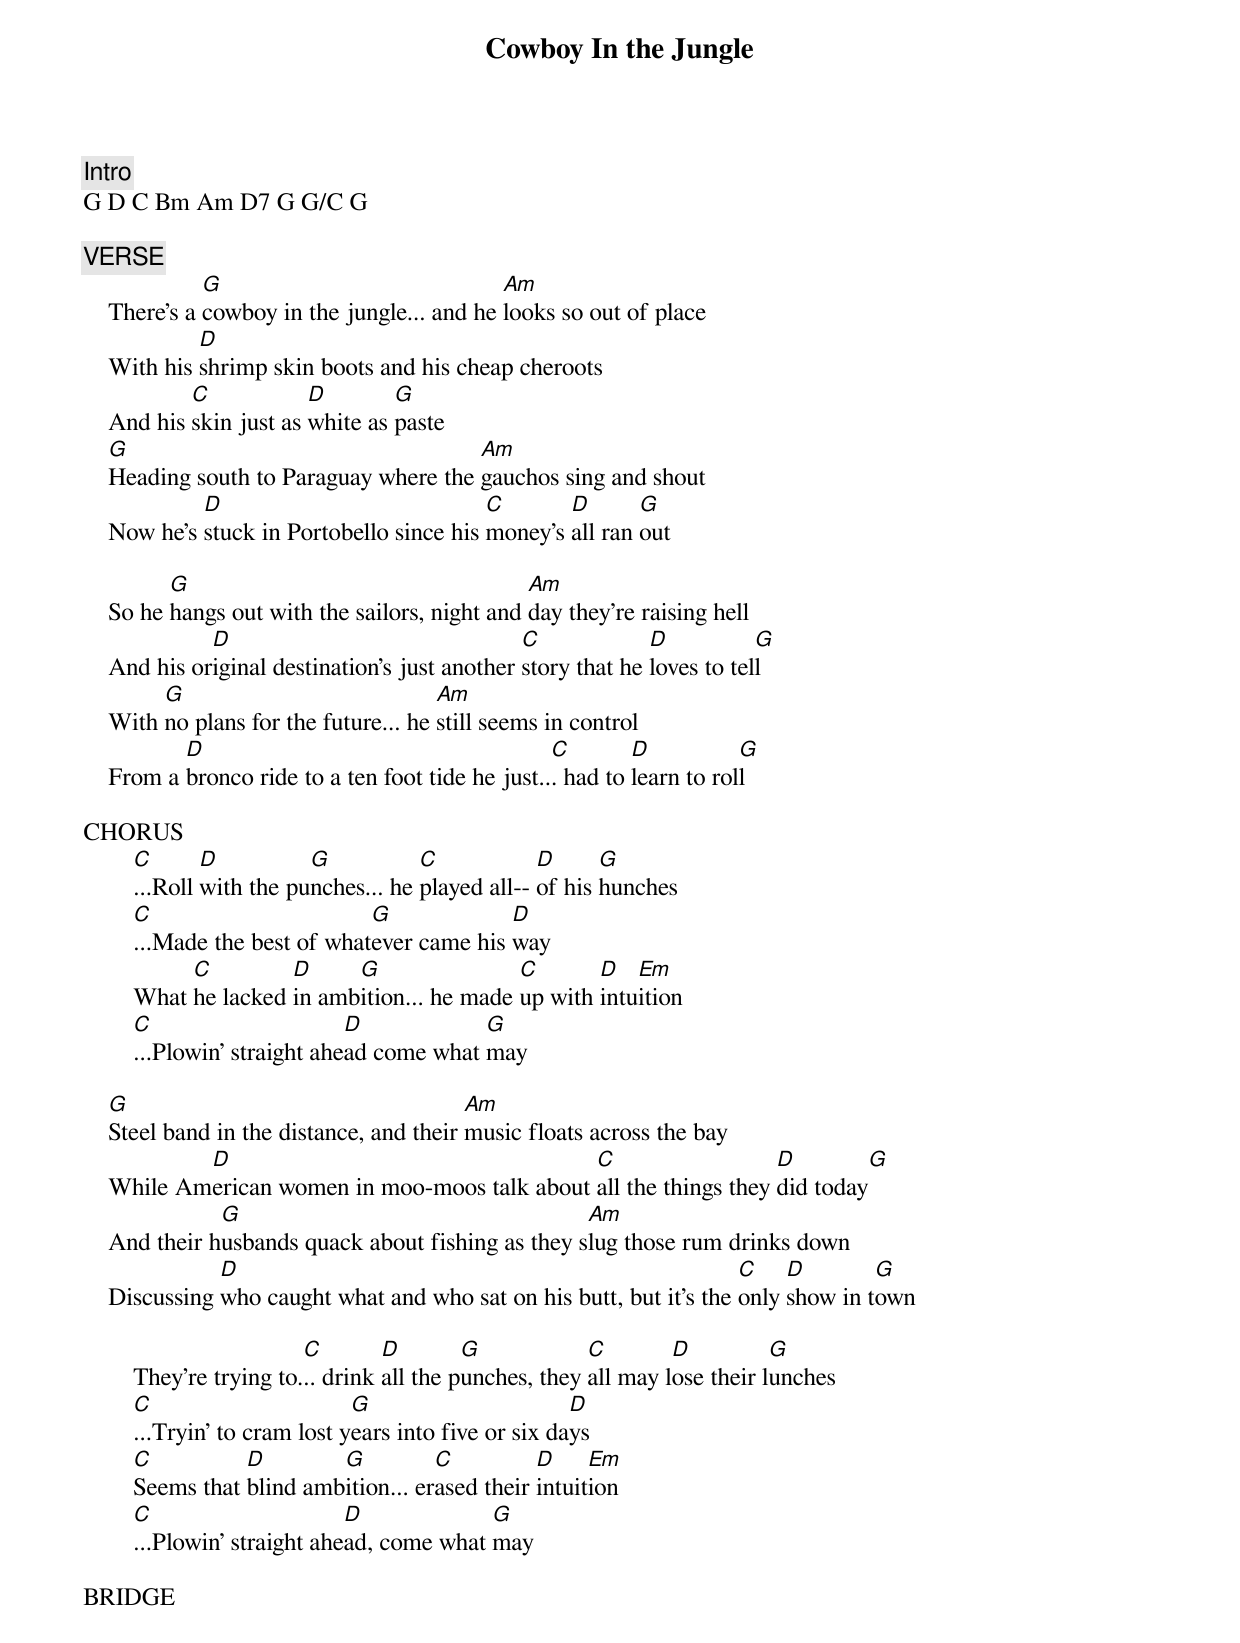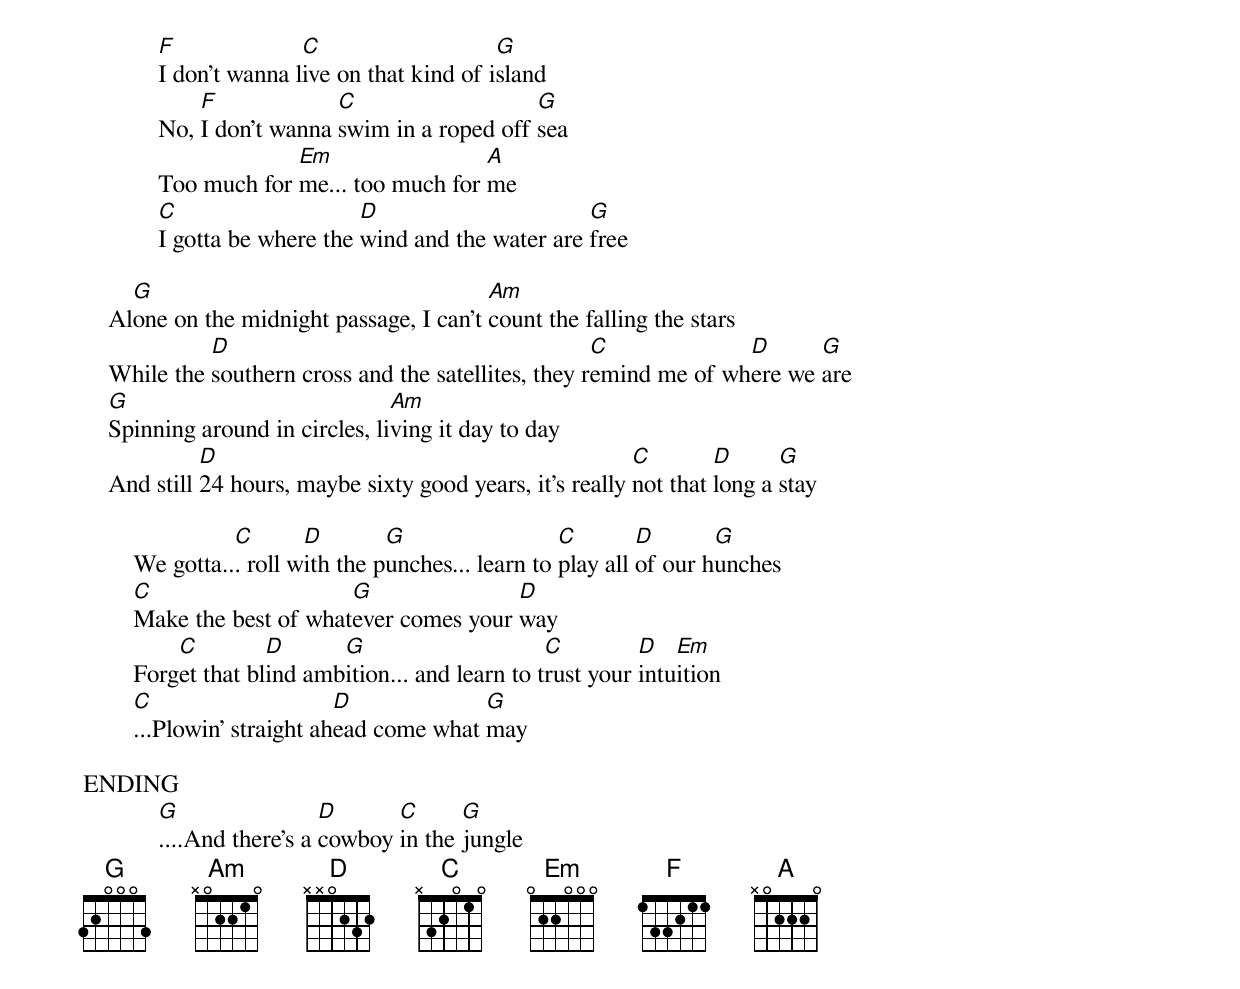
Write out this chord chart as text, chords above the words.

Cowboy In the Jungle

Intro
G D C Bm Am D7 G G/C G

VERSE
              G                              Am
    There’s a cowboy in the jungle... and he looks so out of place
             D
    With his shrimp skin boots and his cheap cheroots
            C            D        G
    And his skin just as white as paste
    G                                   Am
    Heading south to Paraguay where the gauchos sing and shout
             D                             C       D       G
    Now he’s stuck in Portobello since his money's all ran out

          G                                     Am
    So he hangs out with the sailors, night and day they’re raising hell
              D                                 C             D           G
    And his original destination’s just another story that he loves to tell
         G                             Am
    With no plans for the future... he still seems in control
           D                                       C        D           G
    From a bronco ride to a ten foot tide he just... had to learn to roll

CHORUS
        C       D          G           C            D      G
        ...Roll with the punches... he played all-- of his hunches
        C                       G             D
        ...Made the best of whatever came his way
             C         D     G                C       D   Em
        What he lacked in ambition... he made up with intuition
        C                      D            G
        ...Plowin’ straight ahead come what may

    G                                     Am
    Steel band in the distance, and their music floats across the bay
            D                                   C                   D        G
    While American women in moo-moos talk about all the things they did today
               G                                    Am
    And their husbands quack about fishing as they slug those rum drinks down
               D                                                     C    D        G
    Discussing who caught what and who sat on his butt, but it’s the only show in town

                          C        D        G            C        D          G
        They’re trying to... drink all the punches, they all may lose their lunches
        C                       G                       D
        ...Tryin’ to cram lost years into five or six days
        C          D        G          C          D     Em
        Seems that blind ambition... erased their intuition
        C                      D             G
        ...Plowin’ straight ahead, come what may

BRIDGE
            F              C                    G
            I don’t wanna live on that kind of island
                F             C                   G
            No, I don’t wanna swim in a roped off sea
                         Em                 A
            Too much for me... too much for me
            C                    D                      G
            I gotta be where the wind and the water are free

      G                                    Am
    Alone on the midnight passage, I can’t count the falling the stars
              D                                        C             D      G
    While the southern cross and the satellites, they remind me of where we are
    G                             Am
    Spinning around in circles, living it day to day
              D                                             C        D      G
    And still 24 hours, maybe sixty good years, it’s really not that long a stay

                  C       D        G                  C        D       G
        We gotta... roll with the punches... learn to play all of our hunches
        C                    G               D
        Make the best of whatever comes your way
            C         D      G                      C         D   Em
        Forget that blind ambition... and learn to trust your intuition
        C                     D             G
        ...Plowin’ straight ahead come what may

ENDING
            G                 D      C      G
            ....And there’s a cowboy in the jungle
